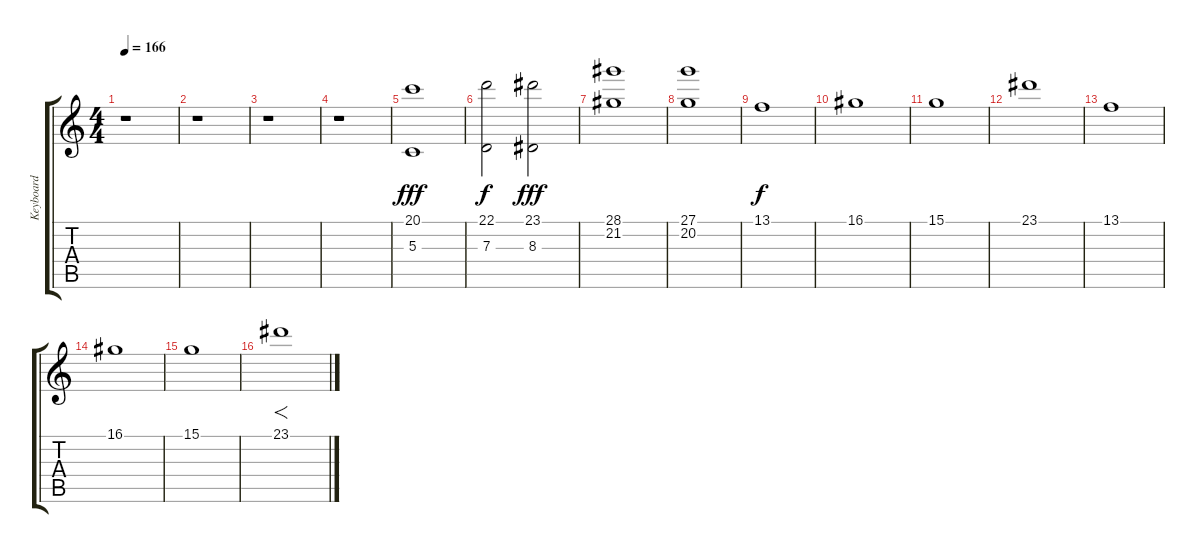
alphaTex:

\track ("Keyboard" "Keyboard") {instrument pad4choir}
\staff {score tabs}
\tuning (E4 B3 G3 D3 A2 E2) {hide}
\ts (4 4)
\tempo 166
\clef g2
\ks c
r.1{dy fff} |
r.1 |
r.1 |
r.1 |
(20.1 5.3).1 |
(22.1 7.3).2{dy f} (23.1 8.3).2{dy fff} |
(28.1 21.2).1 |
(27.1 20.2).1 |
13.1.1{dy f volume 11 balance 4} |
16.1.1 |
15.1.1 |
23.1.1 |
13.1.1 |
16.1.1 |
15.1.1 |
23.1.1{f}
